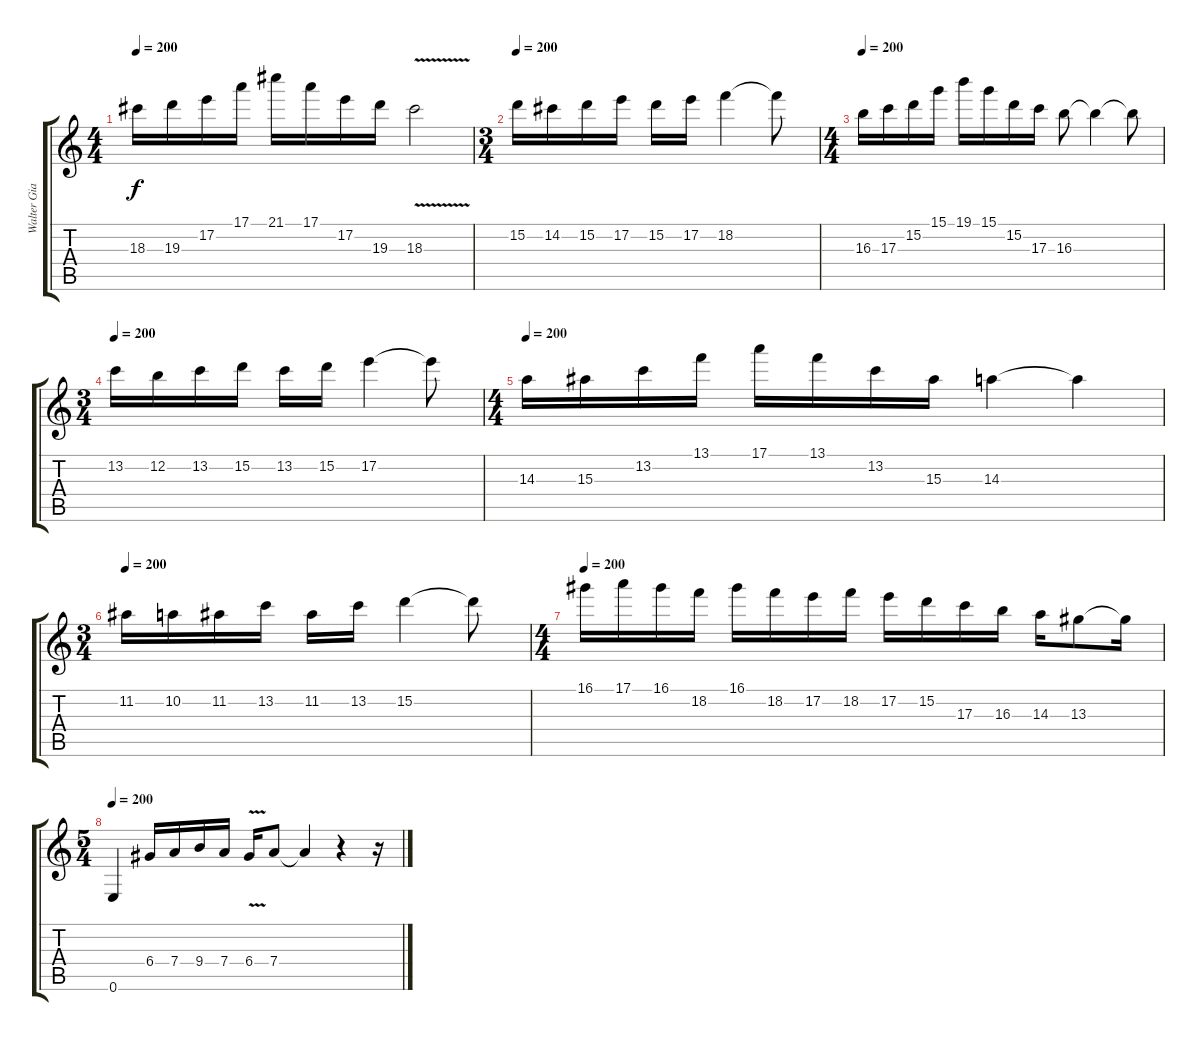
\track ("Walter Giardino" "Walter Gia") {instrument overdrivenguitar}
\staff {score tabs}
\tuning (E4 B3 G3 D3 A2 E2) {hide}
\ts (4 4)
\tempo 200
\clef g2
\ks c
18.3.16{dy f} 19.3.16 17.2.16 17.1.16 21.1.16 17.1.16 17.2.16 19.3.16 18.3{v}.2 |
\ts (3 4)
\tempo 200
15.2.16 14.2.16 15.2.16 17.2.16 15.2.16 17.2.16 18.2.4 18.2{t}.8 |
\ts (4 4)
\tempo 200
16.3.16 17.3.16 15.2.16 15.1.16 19.1.16 15.1.16 15.2.16 17.3.16 16.3.8 16.3{t}.4 16.3{t}.8 |
\ts (3 4)
\tempo 200
13.2.16 12.2.16 13.2.16 15.2.16 13.2.16 15.2.16 17.2.4 17.2{t}.8 |
\ts (4 4)
\tempo 200
14.3.16 15.3.16 13.2.16 13.1.16 17.1.16 13.1.16 13.2.16 15.3.16 14.3.4 14.3{t}.4 |
\ts (3 4)
\tempo 200
11.2.16 10.2.16 11.2.16 13.2.16 11.2.16 13.2.16 15.2.4 15.2{t}.8 |
\ts (4 4)
\tempo 200
16.1.16 17.1.16 16.1.16 18.2.16 16.1.16 18.2.16 17.2.16 18.2.16 17.2.16 15.2.16 17.3.16 16.3.16 14.3.16 13.3.8 13.3{t}.16 |
\ts (5 4)
\tempo 200
0.6.4 6.4.16 7.4.16 9.4.16 7.4.16 6.4{v}.16 7.4.8 7.4{t}.4 r.4 r.16
